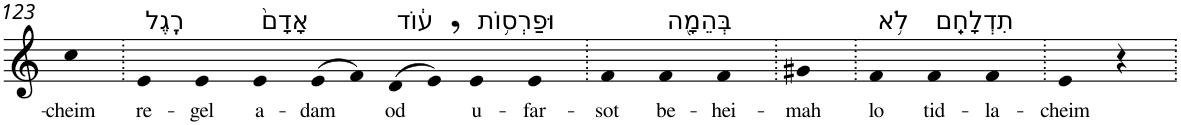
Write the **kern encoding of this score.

**kern	**text
*part1	*part1
*staff1	*staff1
*I"Piano	*
*I'Pno	*
!!LO:PB:g=z
*clefG2	*
*k[]	*
=123	=123
!	!LO:LY:b
4cc	-cheim
=124.	=124.
!LO:TX:a:t=רֶֽגֶל	!
!	!LO:LY:b
4e	re-
!	!LO:LY:b
4e	-gel
!LO:TX:a:t=אָדָם֙	!
!	!LO:LY:b
4e	a-
!	!LO:LY:b
(>8e	-dam
8f)	.
!LO:TX:a:t=ע֔וֹד	!
!	!LO:LY:b
(>8d	od
8e,)	.
!LO:TX:a:t=וּפַרְס֥וֹת	!
!	!LO:LY:b
4e	u-
!	!LO:LY:b
4e	-far-
=125.	=125.
!	!LO:LY:b
4f	-sot
!LO:TX:a:t=בְּהֵמָ֖ה	!
!	!LO:LY:b
4f	be-
!	!LO:LY:b
4f	-hei-
=126.	=126.
!	!LO:LY:b
4g#X	-mah
=127.	=127.
!LO:TX:a:t=לֹ֥א	!
!	!LO:LY:b
4f	lo
!LO:TX:a:t=תִדְלָחֵֽם	!
!	!LO:LY:b
4f	tid-
!	!LO:LY:b
4f	-la-
=128.	=128.
!	!LO:LY:b
4e	-cheim
4r	.
=.	=.
*-	*-
